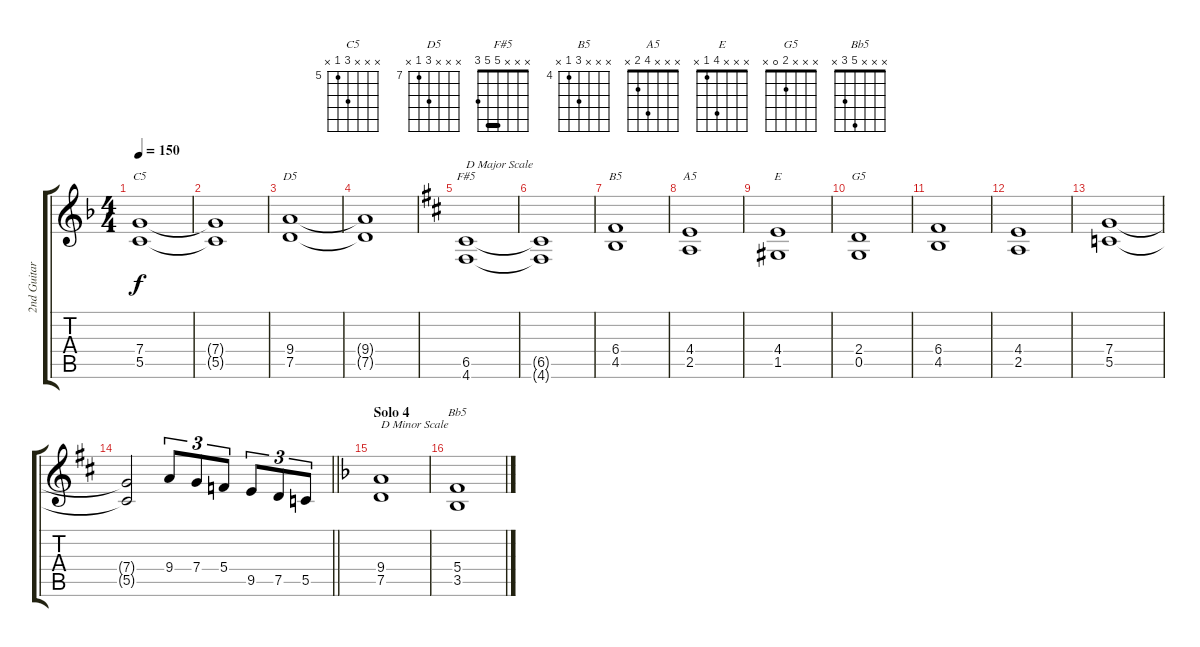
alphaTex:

\track ("2nd Guitar" "2nd Guitar") {instrument distortionguitar}
\staff {score tabs}
\tuning (D4 A3 F3 C3 G2 D2) {hide}
\chord ("C5" x x x 7 5 x) {firstfret 5}
\chord ("D5" x x x 9 7 x) {firstfret 7}
\chord ("F#5" x x x 5 5 3) {barre 5}
\chord ("B5" x x x 6 4 x) {firstfret 4}
\chord ("A5" x x x 4 2 x)
\chord ("E" x x x 4 1 x)
\chord ("G5" x x x 2 0 x)
\chord ("Bb5" x x x 5 3 x)
\ts (4 4)
\tempo 150
\clef g2
\ks dminor
(7.4 5.5).1{ch "C5" dy f} |
(7.4{t} 5.5{t}).1 |
(9.4 7.5).1{ch "D5"} |
(9.4{t} 7.5{t}).1 |
\ks d
(6.5 4.6).1{ch "F#5" txt "D Major Scale"} |
(6.5{t} 4.6{t}).1 |
(6.4 4.5).1{ch "B5"} |
(4.4 2.5).1{ch "A5"} |
(4.4 1.5).1{ch "E"} |
(2.4 0.5).1{ch "G5"} |
(6.4 4.5).1 |
(4.4 2.5).1 |
(7.4 5.5).1 |
\barLineRight lightlight
(7.4{t} 5.5{t}).2 9.4.8{tu (3 2)} 7.4.8{tu (3 2)} 5.4.8{tu (3 2)} 9.5.8{tu (3 2)} 7.5.8{tu (3 2)} 5.5.8{tu (3 2)} |
\section ("" "Solo 4")
\ks dminor
(9.4 7.5).1{txt "D Minor Scale"} |
(5.4 3.5).1{ch "Bb5"}
